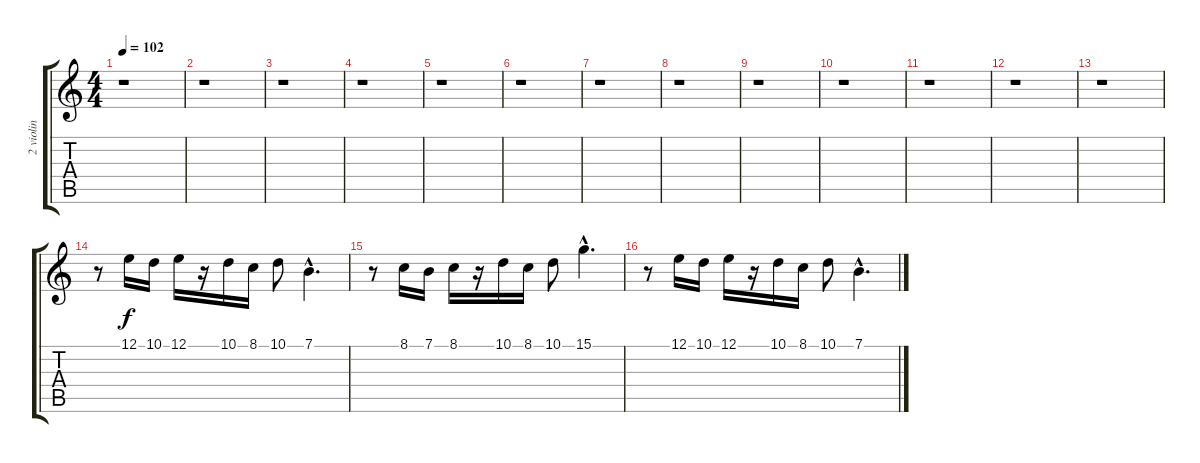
\track ("2 violin" "2 violin") {instrument stringensemble1}
\staff {score tabs}
\tuning (E4 B3 G3 D3 A2 E2) {hide}
\ts (4 4)
\tempo 102
\clef g2
\ks c
r.1{dy f instrument stringensemble1} |
r.1 |
r.1 |
r.1 |
r.1 |
r.1 |
r.1 |
r.1 |
r.1 |
r.1 |
r.1 |
r.1 |
r.1 |
r.8 12.1.16 10.1.16 12.1.16 r.16 10.1.16 8.1.16 10.1.8 7.1{hac}.4{d} |
r.8 8.1.16 7.1.16 8.1.16 r.16 10.1.16 8.1.16 10.1.8 15.1{hac}.4{d} |
r.8 12.1.16 10.1.16 12.1.16 r.16 10.1.16 8.1.16 10.1.8 7.1{hac}.4{d}
